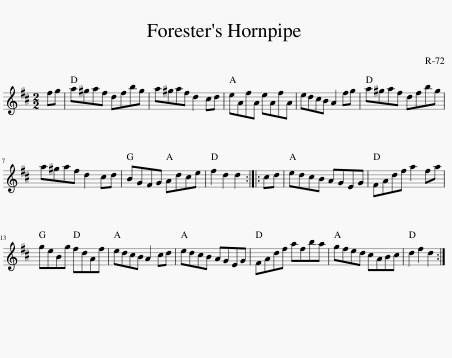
X:1
L:1/8
M:2/2
I:linebreak $
K:D
V:1 treble
V:1
 fg | a^gaf dfbg | a^gaf d2 cd | eAfA eAfA | edcB A2 fg | %5
 a^gaf dfbg |$ a^gaf d2 cd | BGFG Adce | f2 d2 d2 :: cd | %10
 edcB AGEG | FAdf a2 fa |$ geBg fdAf | edcB A2 cd | edcB AGEG | %15
 FAdf afba | gfed cABc | d2 f2 d2 :| %18
